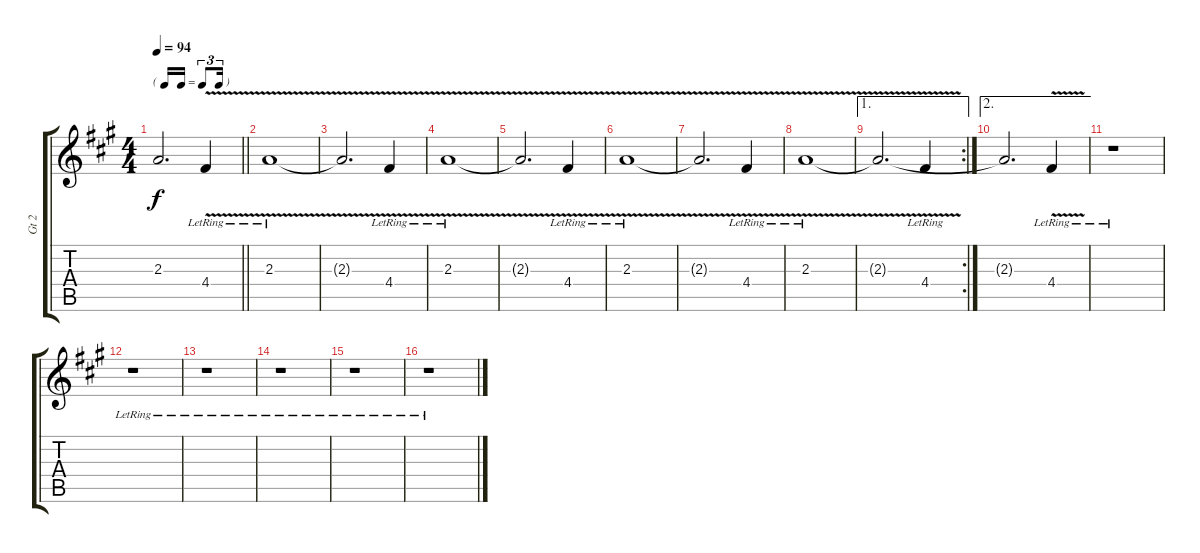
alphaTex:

\track ("Gt 2" "Gt 2") {instrument electricguitarjazz}
\staff {score tabs}
\tuning (E4 B3 G3 D3 A2 E2) {hide}
\ts (4 4)
\tf triplet16th
\tempo 94
\clef g2
\barLineRight lightlight
\ks a
2.3{t}.2{d dy f} 4.4{v lr}.4 |
2.3{v lr}.1 |
2.3{t}.2{d} 4.4{v lr}.4 |
2.3{v lr}.1 |
2.3{t}.2{d} 4.4{v lr}.4 |
2.3{v lr}.1 |
2.3{t}.2{d} 4.4{v lr}.4 |
2.3{v lr}.1 |
\ae 1
\rc 2
2.3{t}.2{d} 4.4{v lr}.4 |
\ae 2
2.3{t}.2{d} 4.4{v lr}.4 |
r.1 |
r.1 |
r.1 |
r.1 |
r.1 |
r.1
